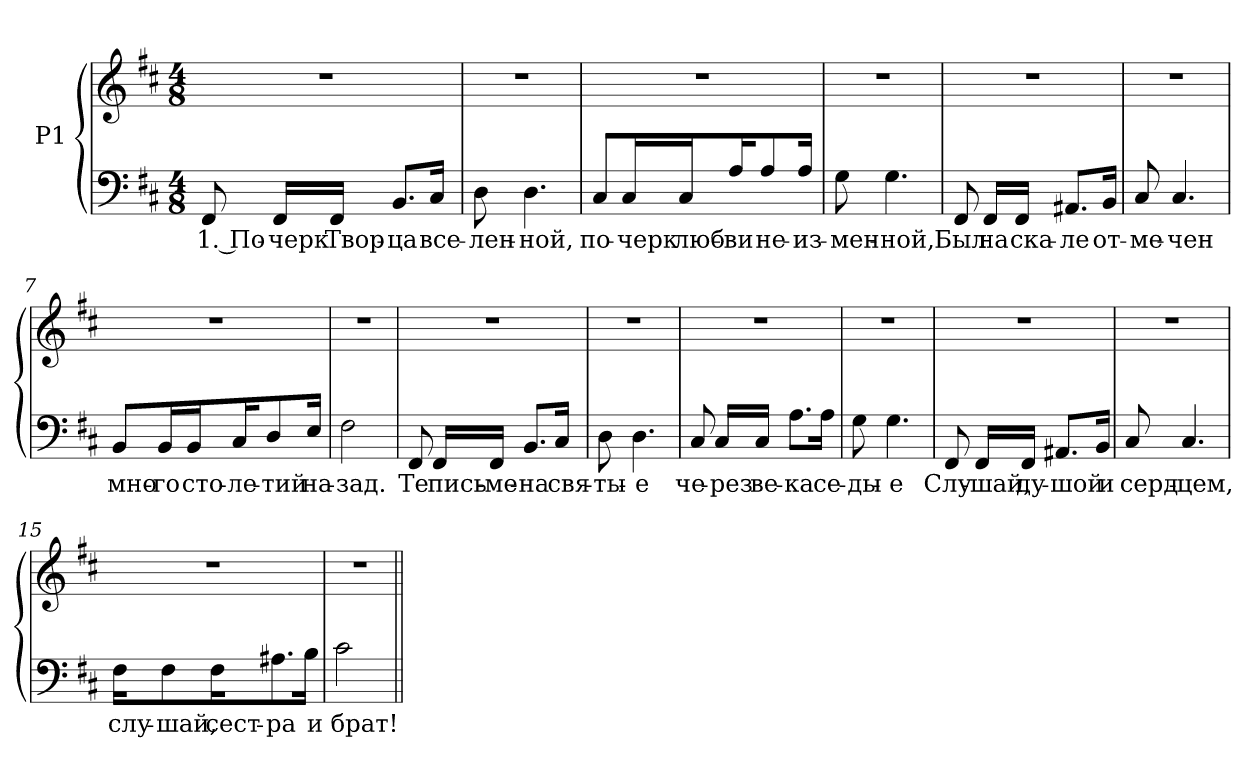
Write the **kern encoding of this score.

**kern	**text	**kern
*part1	*part1	*part1
*staff2	*staff2	*staff1
*I"P1	*	*
!!LO:PB:g=z
*clefF4	*	*clefG2
*k[f#c#]	*	*k[f#c#]
*b:	*	*b:
*M4/8	*	*M4/8
*MM64	*	*MM64
=1	=1	=1
!	!LO:LY:b:color=#000000	!LO:N:vis=1
8FF#i/	1. По-	2r
!	!LO:LY:b:color=#000000	!
16FF#i/LL	-черк	.
!	!LO:LY:b:color=#000000	!
16FF#i/JJ	Твор-	.
!	!LO:LY:b:color=#000000	!
8.BBi/L	-ца	.
!	!LO:LY:b:color=#000000	!
16C#i/Jk	все-	.
=2	=2	=2
!	!LO:LY:b:color=#000000	!LO:N:vis=1
8Di\	-лен-	2r
!	!LO:LY:b:color=#000000	!
4.Di\	-ной,	.
=3	=3	=3
!	!LO:LY:b:color=#000000	!LO:N:vis=1
8C#i/	по-	2r
!	!LO:LY:b:color=#000000	!
16C#i/LL	-черк	.
!	!LO:LY:b:color=#000000	!
16C#i/JJ	люб-	.
!	!LO:LY:b:color=#000000	!
16Ai\KL	-ви	.
!	!LO:LY:b:color=#000000	!
8Ai\J	не-	.
!	!LO:LY:b:color=#000000	!
16Ai\Jk	-из-	.
=4	=4	=4
!	!LO:LY:b:color=#000000	!LO:N:vis=1
8Gi\	-мен-	2r
!	!LO:LY:b:color=#000000	!
4.Gi\	-ной,	.
!!LO:LB:g=z
=5	=5	=5
!	!LO:LY:b:color=#000000	!LO:N:vis=1
8FF#i/	Был	2r
!	!LO:LY:b:color=#000000	!
16FF#i/LL	на	.
!	!LO:LY:b:color=#000000	!
16FF#i/JJ	ска-	.
!	!LO:LY:b:color=#000000	!
8.AA#Xi/L	-ле	.
!	!LO:LY:b:color=#000000	!
16BBi/Jk	от-	.
=6	=6	=6
!	!LO:LY:b:color=#000000	!LO:N:vis=1
8C#i/	-ме-	2r
!	!LO:LY:b:color=#000000	!
4.C#i/	-чен	.
=7	=7	=7
!	!LO:LY:b:color=#000000	!LO:N:vis=1
8BBi/	мно-	2r
!	!LO:LY:b:color=#000000	!
16BBi/LL	-го	.
!	!LO:LY:b:color=#000000	!
16BBi/JJ	сто-	.
!	!LO:LY:b:color=#000000	!
16C#i/KL	-ле-	.
!	!LO:LY:b:color=#000000	!
8Di/J	-тий	.
!	!LO:LY:b:color=#000000	!
16Ei\Jk	на-	.
=8	=8	=8
!	!LO:LY:b:color=#000000	!LO:N:vis=1
2F#i\	-зад.	2r
=9	=9	=9
!	!LO:LY:b:color=#000000	!LO:N:vis=1
8FF#i/	Те	2r
!	!LO:LY:b:color=#000000	!
16FF#i/LL	пись-	.
!	!LO:LY:b:color=#000000	!
16FF#i/JJ	-ме-	.
!	!LO:LY:b:color=#000000	!
8.BBi/L	-на	.
!	!LO:LY:b:color=#000000	!
16C#i/Jk	свя-	.
=10	=10	=10
!	!LO:LY:b:color=#000000	!LO:N:vis=1
8Di\	-ты-	2r
!	!LO:LY:b:color=#000000	!
4.Di\	-е	.
!!LO:LB:g=z
=11	=11	=11
!	!LO:LY:b:color=#000000	!LO:N:vis=1
8C#i/	че-	2r
!	!LO:LY:b:color=#000000	!
16C#i/LL	-рез	.
!	!LO:LY:b:color=#000000	!
16C#i/JJ	ве-	.
!	!LO:LY:b:color=#000000	!
8.Ai\L	-ка	.
!	!LO:LY:b:color=#000000	!
16Ai\Jk	се-	.
=12	=12	=12
!	!LO:LY:b:color=#000000	!LO:N:vis=1
8Gi\	-ды-	2r
!	!LO:LY:b:color=#000000	!
4.Gi\	-е	.
=13	=13	=13
!	!LO:LY:b:color=#000000	!LO:N:vis=1
8FF#i/	Слу-	2r
!	!LO:LY:b:color=#000000	!
16FF#i/LL	-шай,	.
!	!LO:LY:b:color=#000000	!
16FF#i/JJ	ду-	.
!	!LO:LY:b:color=#000000	!
8.AA#Xi/L	-шой	.
!	!LO:LY:b:color=#000000	!
16BBi/Jk	и	.
=14	=14	=14
!	!LO:LY:b:color=#000000	!LO:N:vis=1
8C#i/	серд-	2r
!	!LO:LY:b:color=#000000	!
4.C#i/	-цем,	.
=15	=15	=15
!	!LO:LY:b:color=#000000	!LO:N:vis=1
16F#i\KL	слу-	2r
!	!LO:LY:b:color=#000000	!
8F#i\J	-шай,	.
!	!LO:LY:b:color=#000000	!
16F#i\KL	сест-	.
!	!LO:LY:b:color=#000000	!
8.A#Xi\J	-ра	.
!	!LO:LY:b:color=#000000	!
16Bi\Jk	и	.
=16	=16	=16
!	!LO:LY:b:color=#000000	!LO:N:vis=1
2c#i\	брат!	2r
=||	=||	=||
*-	*-	*-
